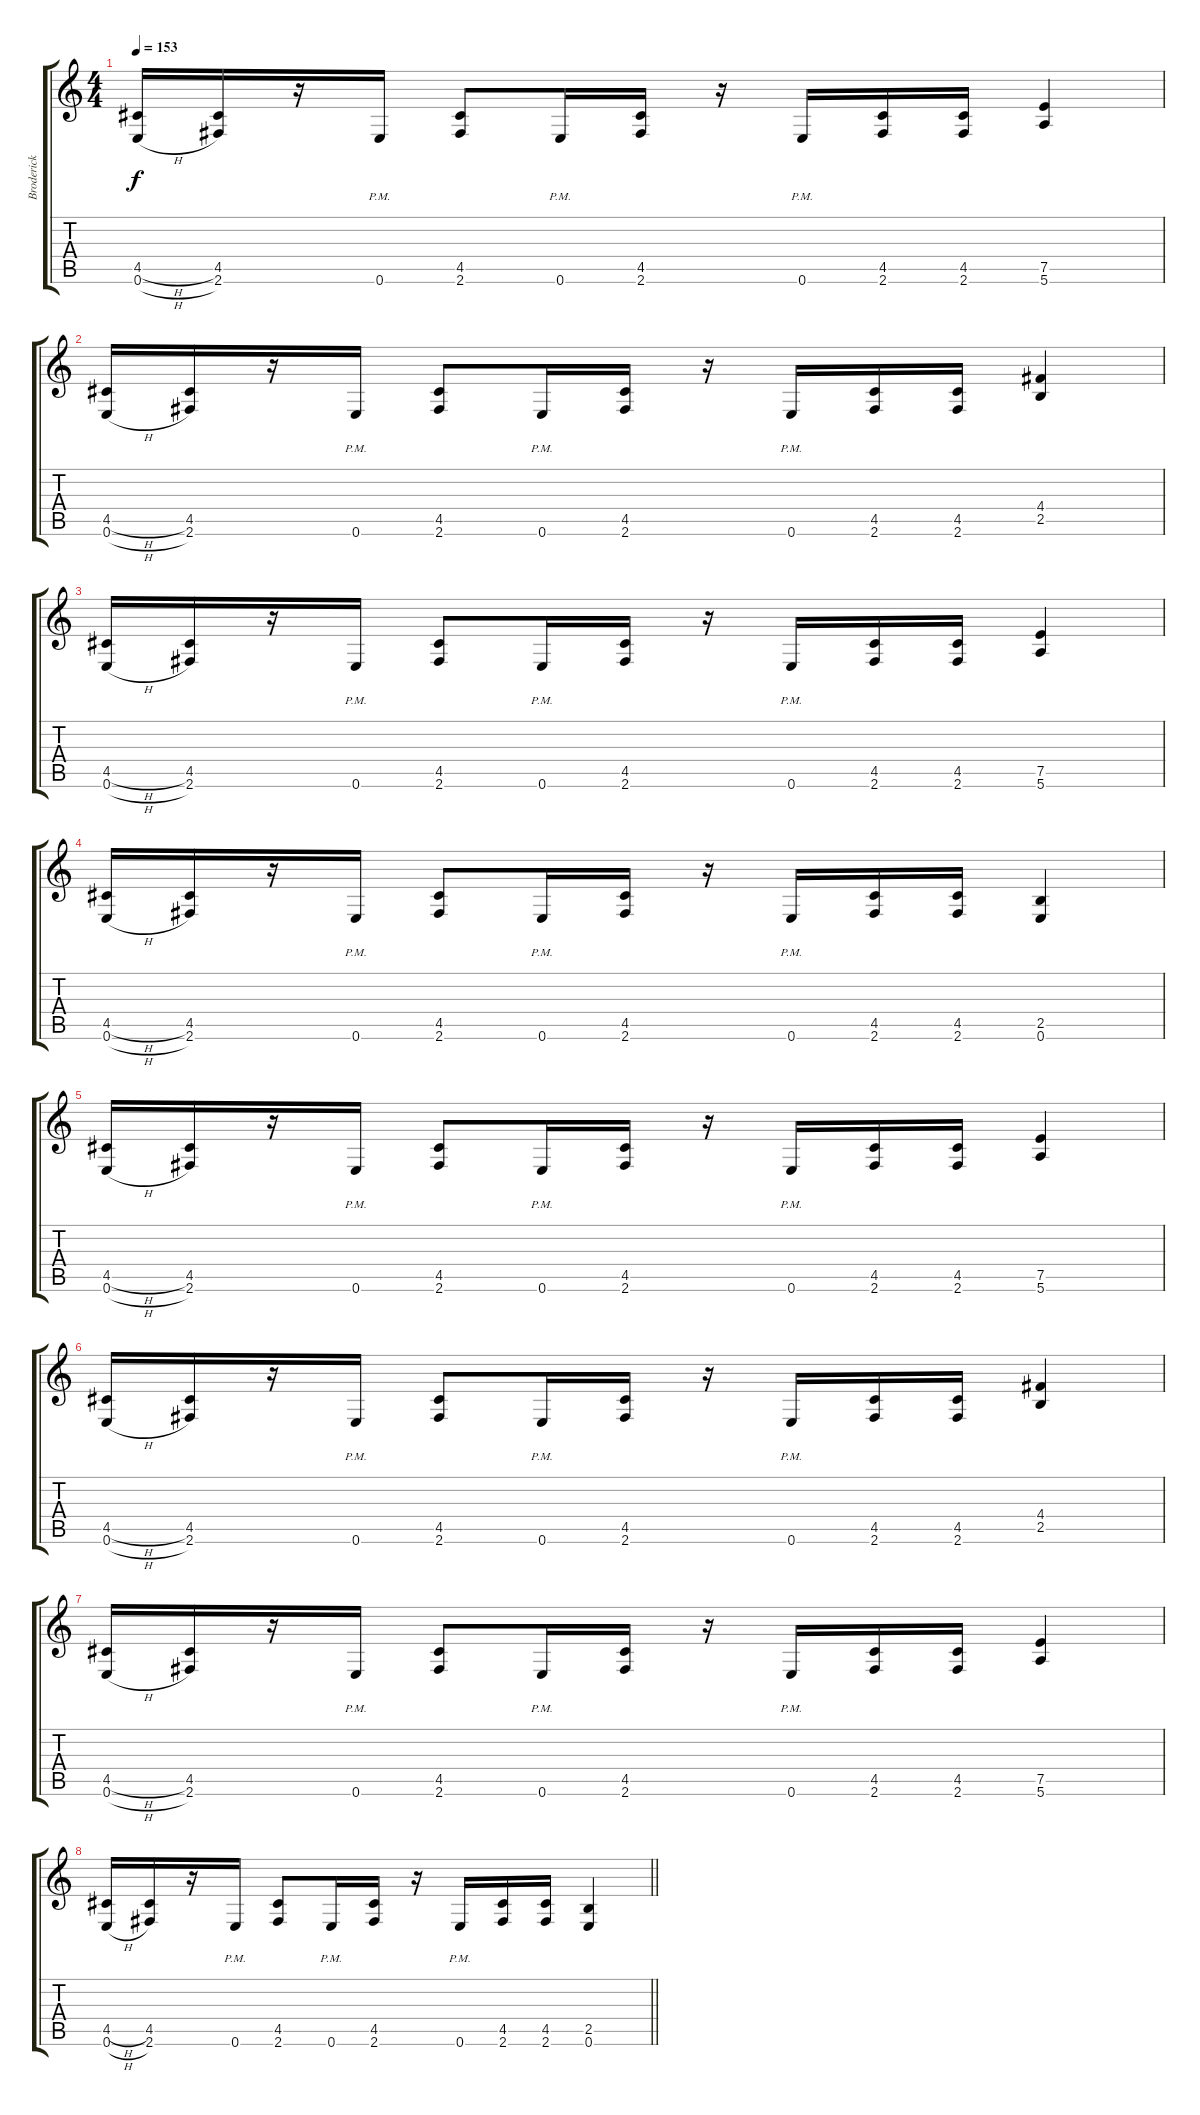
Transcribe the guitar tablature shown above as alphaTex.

\track ("Broderick" "Broderick") {instrument distortionguitar}
\staff {score tabs}
\tuning (E4 B3 G3 D3 A2 E2) {hide}
\ts (4 4)
\tempo 153
\clef g2
\ks c
(4.5{h} 0.6{h}).16{dy f} (4.5 2.6).16 r.16 0.6{pm}.16 (4.5 2.6).8 0.6{pm}.16 (4.5 2.6).16 r.16 0.6{pm}.16 (4.5 2.6).16 (4.5 2.6).16 (7.5 5.6).4 |
(4.5{h} 0.6{h}).16 (4.5 2.6).16 r.16 0.6{pm}.16 (4.5 2.6).8 0.6{pm}.16 (4.5 2.6).16 r.16 0.6{pm}.16 (4.5 2.6).16 (4.5 2.6).16 (4.4 2.5).4 |
(4.5{h} 0.6{h}).16 (4.5 2.6).16 r.16 0.6{pm}.16 (4.5 2.6).8 0.6{pm}.16 (4.5 2.6).16 r.16 0.6{pm}.16 (4.5 2.6).16 (4.5 2.6).16 (7.5 5.6).4 |
(4.5{h} 0.6{h}).16 (4.5 2.6).16 r.16 0.6{pm}.16 (4.5 2.6).8 0.6{pm}.16 (4.5 2.6).16 r.16 0.6{pm}.16 (4.5 2.6).16 (4.5 2.6).16 (2.5 0.6).4 |
(4.5{h} 0.6{h}).16 (4.5 2.6).16 r.16 0.6{pm}.16 (4.5 2.6).8 0.6{pm}.16 (4.5 2.6).16 r.16 0.6{pm}.16 (4.5 2.6).16 (4.5 2.6).16 (7.5 5.6).4 |
(4.5{h} 0.6{h}).16 (4.5 2.6).16 r.16 0.6{pm}.16 (4.5 2.6).8 0.6{pm}.16 (4.5 2.6).16 r.16 0.6{pm}.16 (4.5 2.6).16 (4.5 2.6).16 (4.4 2.5).4 |
(4.5{h} 0.6{h}).16 (4.5 2.6).16 r.16 0.6{pm}.16 (4.5 2.6).8 0.6{pm}.16 (4.5 2.6).16 r.16 0.6{pm}.16 (4.5 2.6).16 (4.5 2.6).16 (7.5 5.6).4 |
\barLineRight lightlight
(4.5{h} 0.6{h}).16 (4.5 2.6).16 r.16 0.6{pm}.16 (4.5 2.6).8 0.6{pm}.16 (4.5 2.6).16 r.16 0.6{pm}.16 (4.5 2.6).16 (4.5 2.6).16 (2.5 0.6).4
